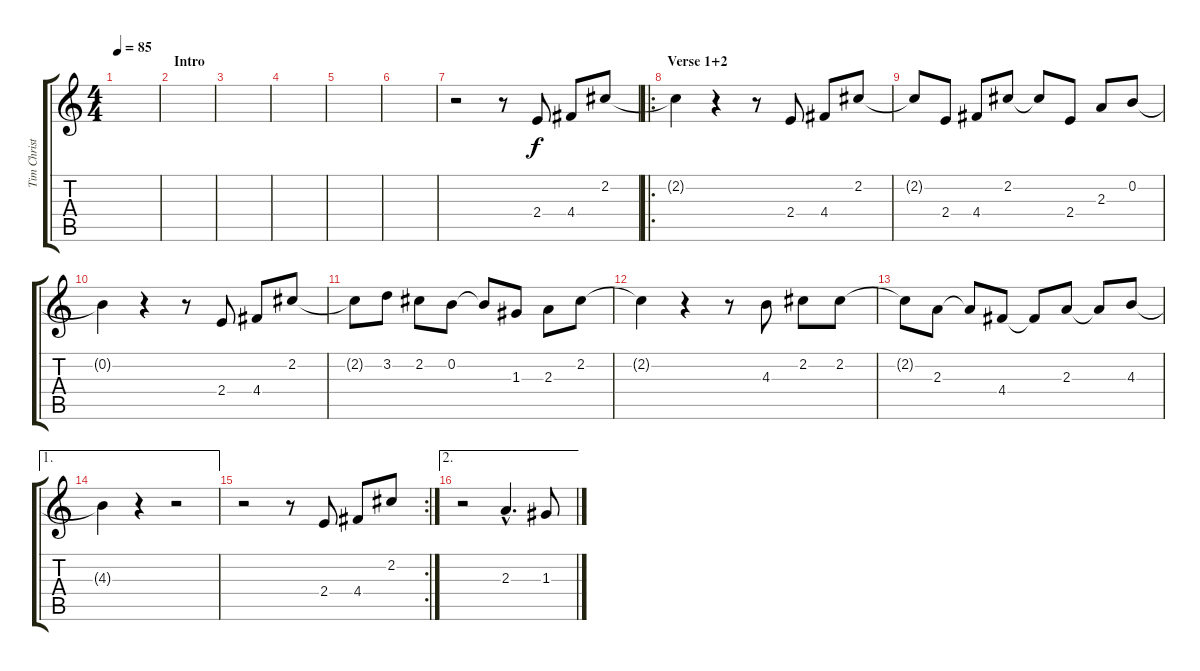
\track ("Tim Christensen (Lead)" "Tim Christ") {instrument electricguitarjazz}
\staff {score tabs}
\tuning (E4 B3 G3 D3 A2 E2) {hide}
\ts (4 4)
\tempo 85
\clef g2
\ks c
|
\section ("" "Intro")
|
|
|
|
|
r.2 r.8 2.4.8 4.4.8 2.2.8 |
\ro
\section ("" "Verse 1+2")
2.2{t}.4 r.4 r.8 2.4.8 4.4.8 2.2.8 |
2.2{t}.8 2.4.8 4.4.8 2.2.8 2.2{t}.8 2.4.8 2.3.8 0.2.8 |
0.2{t}.4 r.4 r.8 2.4.8 4.4.8 2.2.8 |
2.2{t}.8 3.2.8 2.2.8 0.2.8 0.2{t}.8 1.3.8 2.3.8 2.2.8 |
2.2{t}.4 r.4 r.8 4.3.8 2.2.8 2.2.8 |
2.2{t}.8 2.3.8 2.3{t}.8 4.4.8 4.4{t}.8 2.3.8 2.3{t}.8 4.3.8 |
\ae 1
4.3{t}.4 r.4 r.2 |
\rc 2
r.2 r.8 2.4.8 4.4.8 2.2.8 |
\ae 2
r.2 2.3{hac}.4{d} 1.3.8
